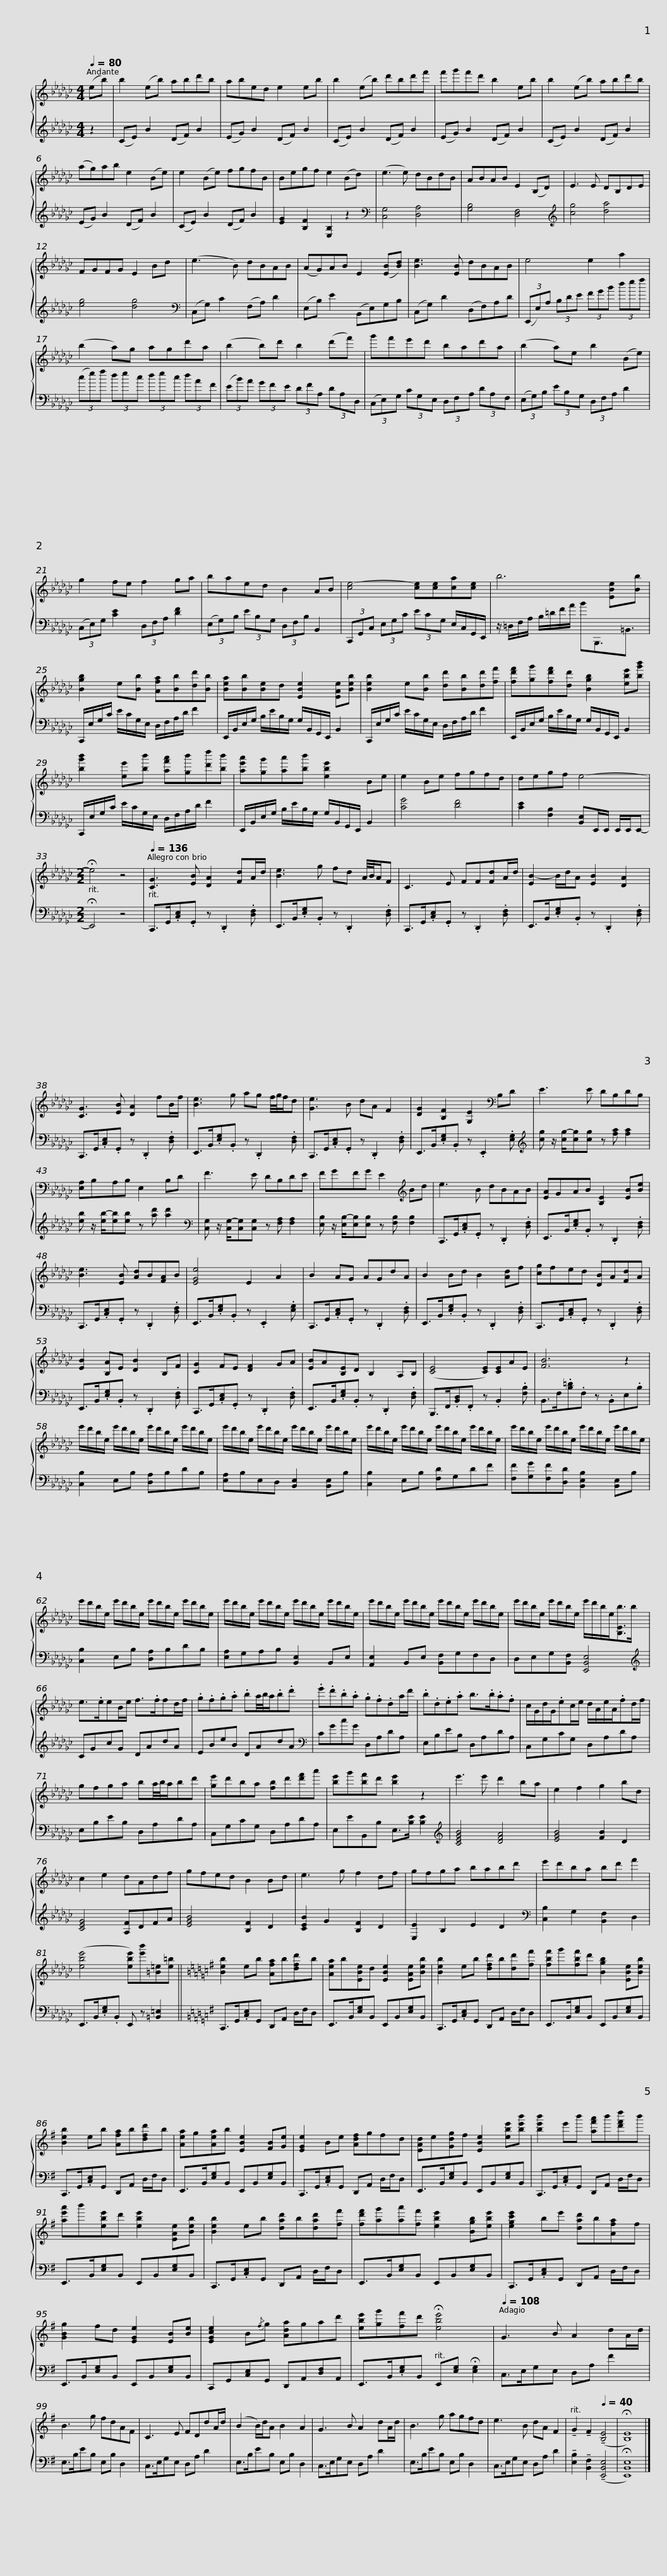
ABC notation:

X:1
%%score { 1 | 2 }
L:1/8
Q:1/4=80
M:4/4
I:linebreak $
K:Gb
V:1 treble
V:2 treble
V:1
 (eb) | b2 (eb) abd'b | abed e2 eb | b2 (eb) d'bd'f' |$ f'g'f'd' b2 eb | %5
 b2 (eb) abd'b | (ag)ab e2 (Be) | e2 (Be) fgfB |$ Begf e2 (Bd) | (e3 e) dBdB | %10
 ABAB E2 (B,D) | E3 E DB,DE | FGFG E2 Bd |$ (e3 B) dBAB | (AG)AB E2 ([EB][Bd]) | %15
 [Be]3 [EB] dBAB | e4 e2 a2 |$ (b2 a)g agd'a | (b2 b)d' b2 (d'f') |$ g'f'e'd' bad'a | %20
 (b2 a)e b2 (Be) | g2 fe f2 ga |$ baed B2 AB | [ce-]4 [ce][ce][ca][ce] |$ b6 [EBe][Bb] | %25
 [Bgb]2 e[Bb] [Afa][Bb][dd'][Bb] |$ [Bea][Bb][Be]d [EBe]2 [EAe][Beb] | [Beb]2 e[Bb] [dd'][Bb][dd'][ff'] |$ [fd'f'][gg'][fd'f'][dd'] [Bgb]2 [ebe'][bg'b'] | [bg'b']2 [ee'][bb'] [af'a'][gb'][d'd''][bb'] |$ %30
 [ae'a'][gg'][aa'][bb'] [ebe']2 Be | e2 Be fgfd | degf e4- |[M:2/2] !fermata!e4 z4 |$[Q:1/4=136] [CG]3 [EB] [DA]2 [Fd]A/d/ | %35
 [Be]3 g fd A/4B/4A/F | C3 E FF[Fd]A/d/ | [EB-]2 B/d/A [EB]2 [DA]2 |$ [CG]3 [EB] [DA]2 fB/f/ | [Be]3 g ag f/4g/4f/d | %40
 [Ge]3 B dA F2 | [DG]2 [B,F]2 [G,E]2[K:bass] B,D |$ E3 E DB,DB, | [E,A,]B,A,B, E,2 B,D | F3 E DB,DE |$ %45
 FGFG E2[K:treble] Bd | e3 B dBAB | [EA]GAB [B,E]2 [EB][Be] | [Be]3 [EB] [Ad]B[FA]B |$ [EGe]4 E2 A2 | %50
 B2 AG AGdA | B2 Bd B2 [Ad]f | [cg]fed [DB]A[Fd]A |$ [EB]2 [B,A]E [DB]2 B,F | [CG]2 FE [DF]2 GA | %55
 [EB]A[B,E]D B,2 A,B, | ([CE]4 [CE])[CE]AE |$ [FB]6 z2 | e'/d'/b/e/ e'/d'/b/e/ e'/d'/b/e/ e'/d'/b/e/ |$ e'/d'/b/e/ e'/d'/b/e/ e'/d'/b/e/ e'/d'/b/e/ | %60
 e'/d'/b/e/ e'/d'/b/e/ e'/d'/b/e/ e'/d'/b/e/ |$ e'/d'/b/e/ e'/d'/b/e/ e'/d'/b/e/ e'/d'/b/e/ | e'/d'/b/e/ e'/d'/b/e/ e'/d'/b/e/ e'/d'/b/e/ |$ e'/d'/b/e/ e'/d'/b/e/ e'/d'/b/e/ e'/d'/b/e/ | e'/d'/b/e/ e'/d'/b/e/ e'/d'/b/e/ e'/d'/b/e/ |$ %65
 e'/d'/b/e/ e'/d'/b/e/ e'/d'/b/e<[B,Eb]b/ | e>.eeB/e/ f>.ffd/f/ | .g.f.g.a .ba/4b/4a/.b.d' |$ .e'.d'.b.a .g.f.da/d'/ | .b.d.e.a b>.b.a.f | %70
 c/G/d/G/.ec/e/ d/A/e/A/.fd/f/ |$ gfga ba/4b/4a/bd' | [ge']d'ba [fb]d'[d'f']a' | [be']g'[bf']d' [be']2 z2 |$ e'3 e' d'2 ba | %75
 e2 f2 g2 bd | c2 e2 dAdf | gfed B2 Bd | e3 g f2 df |$ gfga babd' | %80
 e'd'ba bd' f'2 | ([ebe']4 [ebe'])[e'b'][=B=e][e=b] ||$[K:G] [Beb]2 eb [Afa]b[dfd']b | [Aea]b[EBe]d [EBe]2 [EAe][Beb] | [Beb]2 eb [dfd']b[dd'][ff'] | %85
 [fbf']g'[fbf']d' [Bgb]2 [EBe][Beb] |$ [Beb]2 eb [Afa]b[dfd']b | [Aea]g[Aea]b [EBe]2 [FB][Ge] | [EGe]2 Be [Adf]gfd | [EAd]e[Gdg]f [EBe]2 [ebe'][be'b'] |$ %90
 [be'b']2 e'b' [af'a']b'[d'f'd'']b' | [ae'a']b'[ebe']d' [ebe']2 [EAe][Beb] | [Beb]2 eb [dad']b[dad'][ff'] |$ [fd'f'][ag'][aa'][ff'] [ebe']2 [Bgb][ebe'] | [egc'e']2 be' [dad']b[Afa]f | %95
 [GBg]2 fd [EGe]2 [EB][Be] | [EGce]2 B{/f}g [Ada]gad' |$ [ebe'][gg'][ff']d'[Q:1/4=140] !fermata![ebe']4[Q:1/4=130][Q:1/4=110] |[Q:1/4=108] G3 B A2 dA/d/ | B3 g fdAF | %100
 C3 E FDdA/d/ |$ (B2 B/)d/A B2 A2 | G3 B A2 dA/d/ | B3 g agfd | e3 B dA F2 | %105
[Q:1/4=90] !tenuto!G2[Q:1/4=70] !tenuto!F2[Q:1/4=40] (!tenuto![B,E]4 | !fermata![B,E]8) |] %107
V:2
 z2 | (CE) B2 (DF) B2 | (EG) B2 (DF) B2 | (CE) B2 (DF) B2 |$ (EG) B2 (DF) B2 | %5
 (CE) B2 (DF) B2 | (EG) B2 (DF) B2 | (CE) B2 (DF) B2 |$ [EG]2 [B,F]2 [E,B,]2 z2 |[K:bass] [C,G,]4 [D,A,]4 | %10
 [G,B,]4 [D,F,]4 |[K:treble] [cg]4 [da]4 | [eg]4 [dg]4 |$[K:bass] (C,G,) C2 (F,A,) D2 | (E,B,) E2 (B,,E,)G,B, | %15
 (C,G,) D2 (D,F,)A,D | (3(E,,E,)A, (3B,DE (3FGB (3def |$ (3(ce)f (3dec (3dec (3dAF | (3(EB)A (3GFE (3DFA, (3DA,D, |$ (3(C,E,)G, (3CG,E, (3D,F,A, (3DA,F, | %20
 (3(E,G,)B, (3EB,G, (3D,F,A, D2 | (3(C,E,)G, [CE]2 (3D,F,A, [DF]2 |$ (3(E,G,)B, (3EB,G, (3D,F,B, B,,2 | (3C,,G,,C, (3E,G,C (3ECG, E,/C,/G,,/E,,/ |$ z/ =D,/F,/A,/ B,/=D/F/A/ BB,,,3/2=B,,3/2 | %25
 C,,/E,/G,/C/ E/C/G,/E,/ D,/F,/A,/D/ F2 |$ E,,/B,,/E,/G,/ B,/E/B,/G,/ G,/B,,/G,,/E,,/ B,,2 | C,,/E,/G,/C/ E/C/G,/E,/ D,/F,/A,/D/ F2 |$ E,,/B,,/E,/G,/ B,/E/B,/G,/ G,/B,,/G,,/E,,/ B,,2 | C,,/E,/G,/C/ E/C/G,/E,/ D,/F,/A,/D/ F2 |$ %30
 E,,/B,,/E,/G,/ B,/E/B,/G,/ G,/B,,/G,,/E,,/ B,,2 | [CG]4 [DF]4 | [CE]2 [F,B,]2 [B,,E,]E,,/E,,/ E,,/E,,/E,,- |[M:2/2] !fermata!E,,4 z4 |$ C,,>G,,.[C,E,].G,, z .D,,2 .[D,F,] | %35
 E,,>B,,.[E,G,].B,, z .D,,2 .[D,F,] | C,,>G,,.[C,E,].G,, z .D,,2 .[D,F,] | E,,>B,,.[E,G,].B,, z .D,,2 .[D,F,] |$ C,,>G,,.[C,E,].G,, z .D,,2 .[D,F,] | E,,>B,,.[E,G,].B,, z .D,,2 .[D,F,] | %40
 C,,>G,,.[C,E,].G,, z .D,,2 .[D,F,] | E,,>B,,.[E,G,].B,, z .E,,2 .[E,G,] |$[K:treble] [cg] z/ [cg-]/[cg][cg] z [fa] [fa]2 | [eb] z/ [eb-]/[eb][eb] z [ad'] [ad']2 |[K:bass] [C,G,] z/ [C,G,-]/[C,G,][C,G,] z [F,A,] [F,A,]2 |$ %45
 [E,B,] z/ [E,B,-]/[E,B,][E,B,] z [F,B,] [F,B,]2 | C,,>G,,.[C,E,].G,, z .D,,2 .[D,F,] | E,,>B,,.[E,G,].B,, z .D,,2 .[D,F,] | C,,>G,,.[C,E,].G,, z .D,,2 .[D,F,] |$ E,,>B,,.[E,G,].B,, z .E,,2 .[E,G,] | %50
 C,,>G,,.[C,E,].G,, z .D,,2 .[D,F,] | E,,>B,,.[E,G,].B,, z .D,,2 .[D,F,] | C,,>G,,.[C,E,].G,, z .D,,2 .[D,F,] |$ E,,>B,,.[E,G,].B,, z .D,,2 .[D,F,] | C,,>G,,.[C,E,].G,, z .D,,2 .[D,F,] | %55
 E,,>B,,.[E,G,].B,, z .D,,2 .[D,F,] | B,,,>F,,.[B,,D,].F,, z .B,,2 .[F,B,] |$ B,,>F,.[B,=D].F, z .B,,E,.B, | [C,B,]2 E,B, [D,A,]B,DB, |$ [E,A,]B,E,D, [B,,E,]2 [B,,E,]B, | %60
 [C,B,]2 E,B, [F,D]G,DF |$ [F,F][G,G][F,F][D,D] [B,,E,B,]2 [B,,E,]B, | [C,B,]2 E,B, [D,A,]B,DB, |$ [E,A,]G,A,B, [B,,E,]2 B,,E, | [A,,E,]2 B,,E, [B,,F,]G,F,D, |$ %65
 D,E,G,[B,,F,] [E,,B,,E,]4 |[K:treble] CGcG DAdA | EBeB DAdA |$[K:bass] CGcG D,A,DA, | E,B,EB, D,A,DA, | %70
 C,G,CG, D,A,DA, |$ E,B,EB, D,A,DA, | C,G,CG, D,A,DA, | E,EB,,B, E,>[B,E] [B,E]2 |$[K:treble] [CEGB]4 [DFA]4 | %75
 [EGB]4 [FB]2 D2 | [CEG]4 [A,F]DFA | [EGB]4 [B,F]2 D2 | [CEB]2 G2 [B,F]2 D2 |$ [E,E]2 B,2 E2 D2 | %80
[K:bass] [C,B,]2 G,2 [B,,F,]2 D,2 | E,,>B,,.[E,G,].B,, E,, z [=B,,=E,]2 ||$[K:G] C,,>G,,.[C,E,]G,, D,,A,, D,/F,/D, | E,,>B,,[E,G,]B,, E,,B,,[E,G,]B,, | C,,>G,,.[C,E,]G,, D,,A,, D,/F,/D, | %85
 E,,>B,,[E,G,]B,, E,,B,,[E,G,]B,, |$ C,,>G,,.[C,E,]G,, D,,A,, D,/F,/D, | E,,>B,,[E,G,]B,, E,,B,,[E,G,]B,, | C,,>G,,.[C,E,]G,, D,,A,, D,/F,/D, | E,,>B,,[E,G,]B,, E,,B,,[E,G,]B,, |$ %90
 C,,>G,,.[C,E,]G,, D,,A,, D,/F,/D, | E,,>B,,[E,G,]B,, E,,B,,[E,G,]B,, | C,,>G,,.[C,E,]G,, D,,A,, D,/F,/D, |$ E,,>B,,[E,G,]B,, E,,B,,[E,G,]B,, | C,,>G,,.[C,E,]G,, D,,A,, D,/F,/D, | %95
 E,,>B,,[E,G,]B,, E,,B,,[E,G,]B,, | C,,G,,[C,E,]G,, D,,A,,[D,F,]A,, |$ E,,>B,,.[E,G,]B,, E,,[E,G,] !fermata![E,G,]2 | C,>E,G,E, D,A, F2 | E,>B,EB, E,B, D,2 | %100
 C,>E,G,E, D,A, D2 |$ E,>B,EB, E,B, D,2 | C,>E,G,E, D,A, D2 | E,>B,EB, E,B, D,2 | C,>E,G,E, D,A, D2 | %105
 !tenuto![E,B,]2 !tenuto![B,,F,]2 (!tenuto![E,,B,,E,]4 | !fermata![E,,B,,E,]8) |] %107
